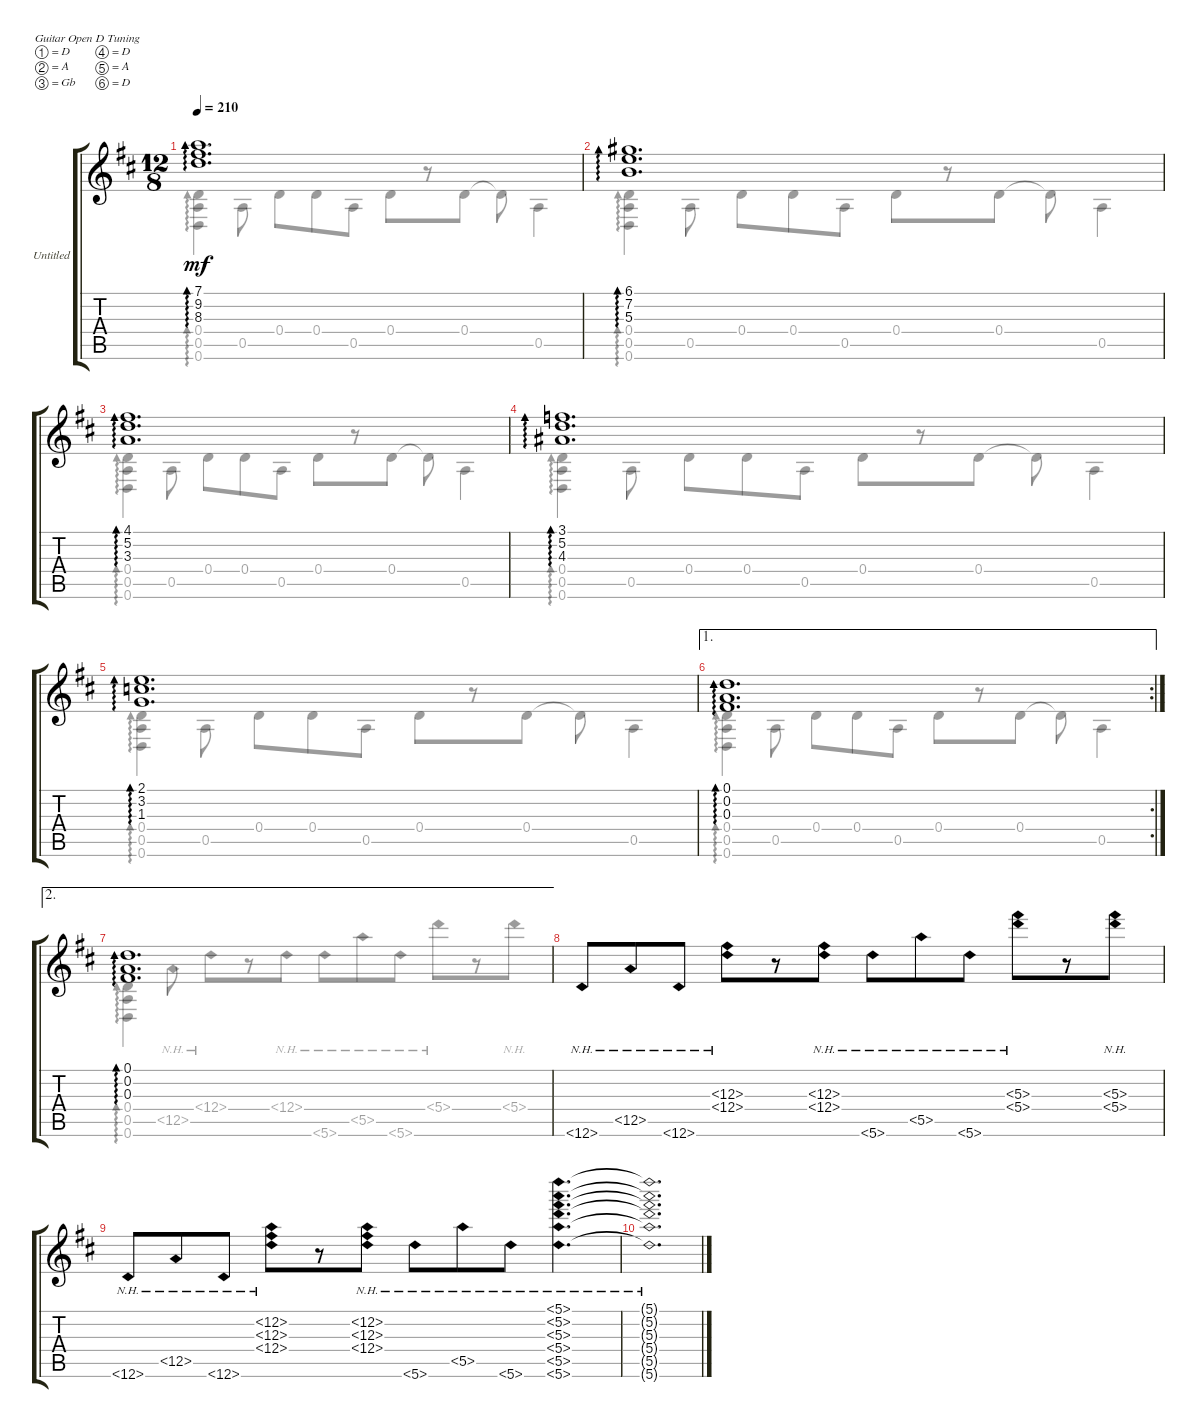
\bracketExtendMode groupsimilarinstruments
\firstSystemTrackNameOrientation horizontal
\otherSystemsTrackNameOrientation horizontal
\track ("Untitled" "Untitled") {instrument acousticguitarsteel}
\staff {score tabs}
\tuning (D4 A3 Gb3 D3 A2 D2)
\voice
\ts (12 8)
\tempo 210
\clef g2
\ks d
(7.1 9.2 8.3).1{d ad 0 dy mf} |
(6.1 7.2 5.3).1{d ad 0} |
(4.1 5.2 3.3).1{d ad 0} |
(3.1 5.2 4.3).1{d ad 0} |
(2.1 3.2 1.3).1{d ad 0} |
\ae 1
\rc 2
(0.1 0.2 0.3).1{d ad 0} |
\ae 2
(0.1 0.2 0.3).1{d ad 0} |
12.6{nh}.8 12.5{nh}.8 12.6{nh}.8 (12.3{nh} 12.4{nh}).8 r.8 (12.3{nh} 12.4{nh}).8 5.6{nh}.8 5.5{nh}.8 5.6{nh}.8 (5.3{nh} 5.4{nh}).8 r.8 (5.3{nh} 5.4{nh}).8 |
12.6{nh}.8 12.5{nh}.8 12.6{nh}.8 (12.2{nh} 12.3{nh} 12.4{nh}).8 r.8 (12.2{nh} 12.3{nh} 12.4{nh}).8 5.6{nh}.8 5.5{nh}.8 5.6{nh}.8 (5.1{nh} 5.2{nh} 5.3{nh} 5.4{nh} 5.5{nh} 5.6{nh}).4{d} |
(5.1{nh t} 5.2{nh t} 5.3{nh t} 5.4{nh t} 5.5{nh t} 5.6{nh t}).1{d}
\voice
\clef g2
\ottava regular
\simile none
\ks d
(0.4 0.5 0.6).4{ad 0 dy mf} 0.5.8 0.4.8 0.4.8 0.5.8 0.4.8 r.8 0.4.8 0.4{t}.8 0.5.4 |
(0.4 0.5 0.6).4{ad 0} 0.5.8 0.4.8 0.4.8 0.5.8 0.4.8 r.8 0.4.8 0.4{t}.8 0.5.4 |
(0.4 0.5 0.6).4{ad 0} 0.5.8 0.4.8 0.4.8 0.5.8 0.4.8 r.8 0.4.8 0.4{t}.8 0.5.4 |
(0.4 0.5 0.6).4{ad 0} 0.5.8 0.4.8 0.4.8 0.5.8 0.4.8 r.8 0.4.8 0.4{t}.8 0.5.4 |
(0.4 0.5 0.6).4{ad 0} 0.5.8 0.4.8 0.4.8 0.5.8 0.4.8 r.8 0.4.8 0.4{t}.8 0.5.4 |
(0.4 0.5 0.6).4{ad 0} 0.5.8 0.4.8 0.4.8 0.5.8 0.4.8 r.8 0.4.8 0.4{t}.8 0.5.4 |
(0.4 0.5 0.6).4{ad 0} 12.5{nh}.8 12.4{nh}.8 r.8 12.4{nh}.8 5.6{nh}.8 5.5{nh}.8 5.6{nh}.8 5.4{nh}.8 r.8 5.4{nh}.8 |
|
|
